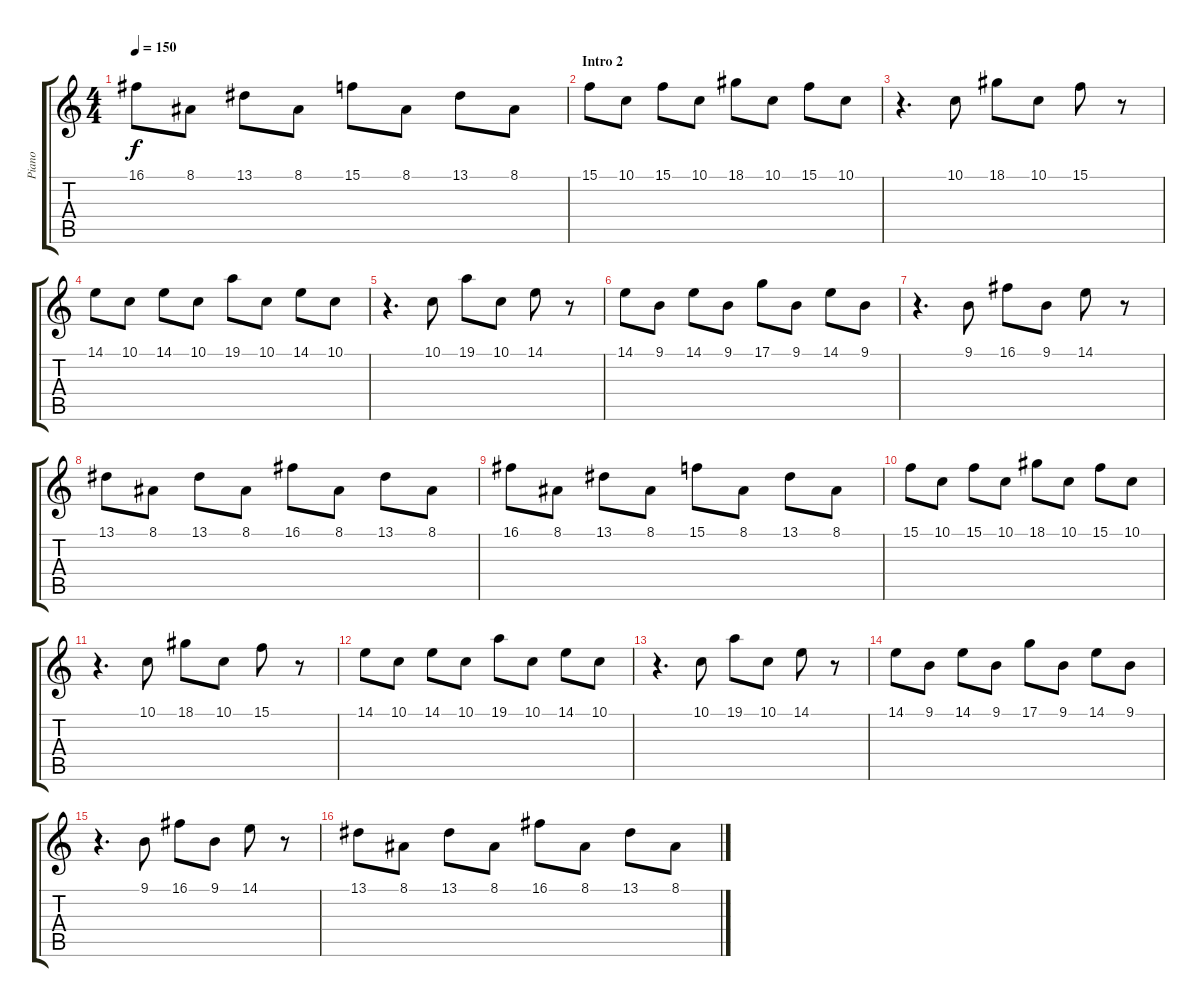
\track ("Piano" "Piano") {instrument acousticgrandpiano}
\staff {score tabs}
\tuning (D4 A3 F3 C3 G2 D2) {hide}
\ts (4 4)
\tempo 150
\clef g2
\ks c
16.1.8{dy f} 8.1.8 13.1.8 8.1.8 15.1.8 8.1.8 13.1.8 8.1.8 |
\section ("" "Intro 2")
15.1.8 10.1.8 15.1.8 10.1.8 18.1.8 10.1.8 15.1.8 10.1.8 |
r.4{d} 10.1.8 18.1.8 10.1.8 15.1.8 r.8 |
14.1.8 10.1.8 14.1.8 10.1.8 19.1.8 10.1.8 14.1.8 10.1.8 |
r.4{d} 10.1.8 19.1.8 10.1.8 14.1.8 r.8 |
14.1.8 9.1.8 14.1.8 9.1.8 17.1.8 9.1.8 14.1.8 9.1.8 |
r.4{d} 9.1.8 16.1.8 9.1.8 14.1.8 r.8 |
13.1.8 8.1.8 13.1.8 8.1.8 16.1.8 8.1.8 13.1.8 8.1.8 |
16.1.8 8.1.8 13.1.8 8.1.8 15.1.8 8.1.8 13.1.8 8.1.8 |
15.1.8 10.1.8 15.1.8 10.1.8 18.1.8 10.1.8 15.1.8 10.1.8 |
r.4{d} 10.1.8 18.1.8 10.1.8 15.1.8 r.8 |
14.1.8 10.1.8 14.1.8 10.1.8 19.1.8 10.1.8 14.1.8 10.1.8 |
r.4{d} 10.1.8 19.1.8 10.1.8 14.1.8 r.8 |
14.1.8 9.1.8 14.1.8 9.1.8 17.1.8 9.1.8 14.1.8 9.1.8 |
r.4{d} 9.1.8 16.1.8 9.1.8 14.1.8 r.8 |
13.1.8 8.1.8 13.1.8 8.1.8 16.1.8 8.1.8 13.1.8 8.1.8
